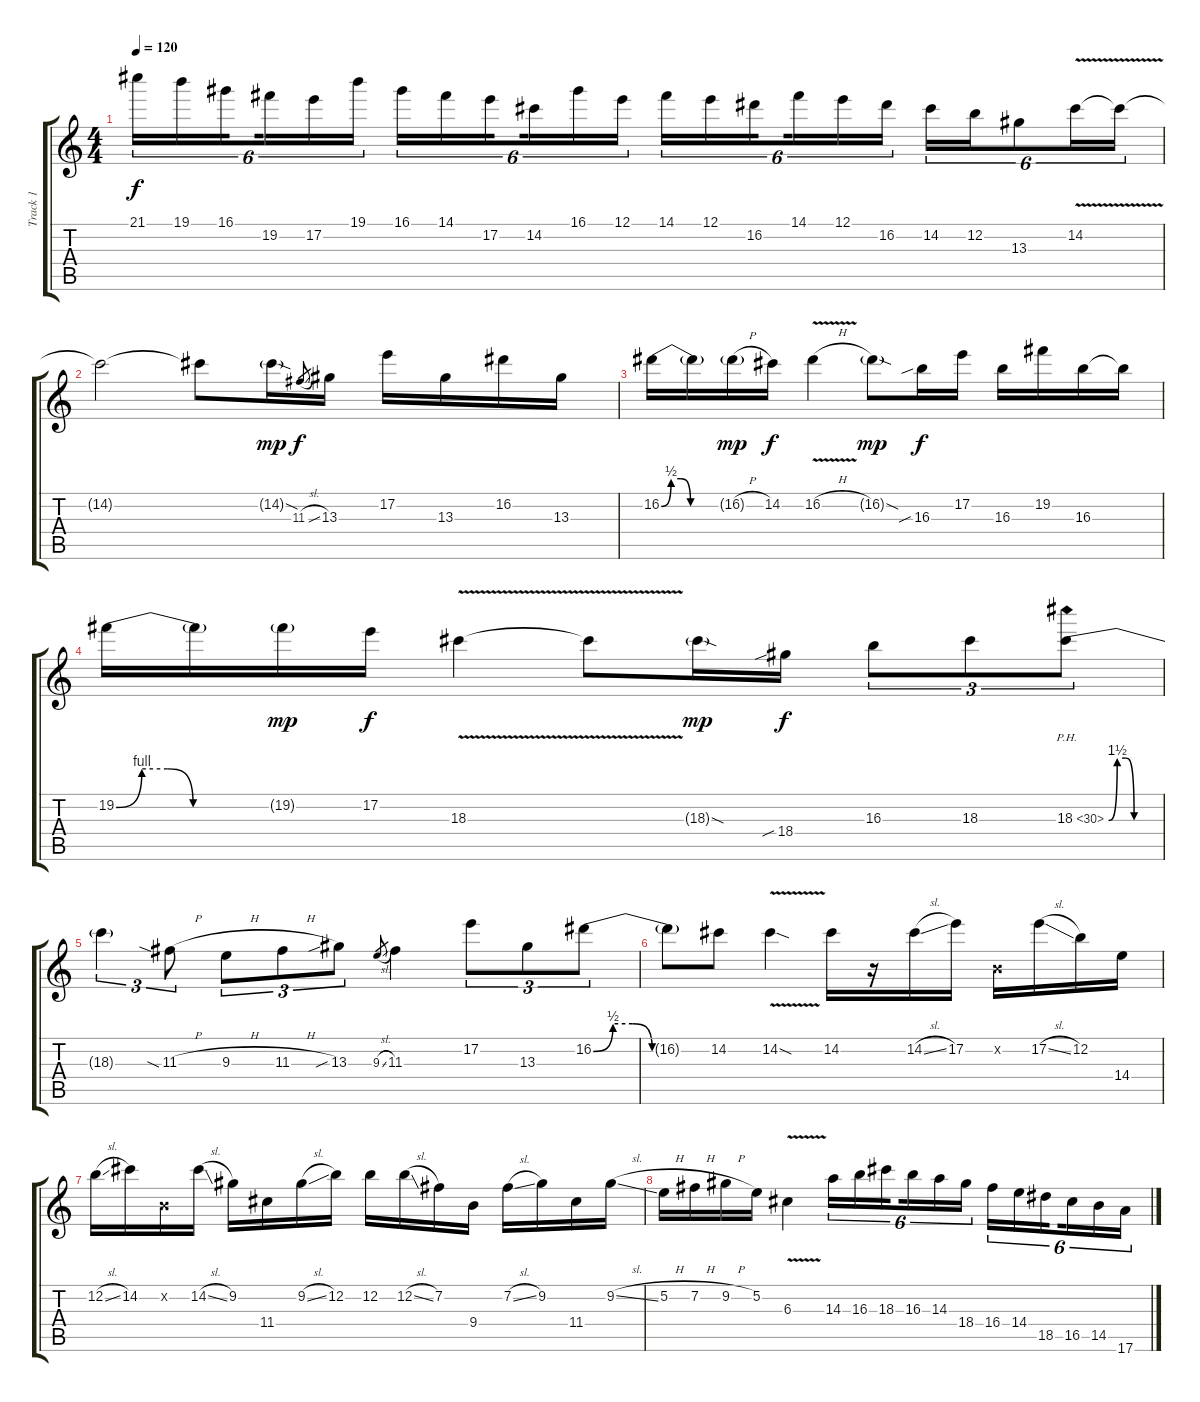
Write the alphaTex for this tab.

\track ("Track 1" "Track 1") {instrument distortionguitar}
\staff {score tabs}
\tuning (E4 B3 G3 D3 A2 E2) {hide}
\ts (4 4)
\tempo 120
\clef g2
\ks c
21.1.16{tu (6 4) dy f} 19.1.16{tu (6 4)} 16.1.16{tu (6 4) beam splitsecondary} 19.2.16{tu (6 4)} 17.2.16{tu (6 4)} 19.1.16{tu (6 4)} 16.1.16{tu (6 4)} 14.1.16{tu (6 4)} 17.2.16{tu (6 4) beam splitsecondary} 14.2.16{tu (6 4)} 16.1.16{tu (6 4)} 12.1.16{tu (6 4)} 14.1.16{tu (6 4)} 12.1.16{tu (6 4)} 16.2.16{tu (6 4) beam splitsecondary} 14.1.16{tu (6 4)} 12.1.16{tu (6 4)} 16.2.16{tu (6 4)} 14.2.16{tu (6 4)} 12.2.16{tu (6 4)} 13.3.8{tu (6 4)} 14.2{v}.16{tu (6 4)} 14.2{t}.16{tu (6 4)} |
14.2{t}.2 14.2{t}.8 14.2{sod g}.16{dy mp} 11.3{sl}.8{gr dy f} 13.3.16 17.2.16 13.3.16 16.2.16 13.3.16 |
16.2{be (custom 0 0 10 2 20 2 30 0 60 0)}.16 16.2{t}.16 16.2{h g}.16{dy mp} 14.2.16{dy f} 16.2{v h}.4 16.2{sod g}.8{dy mp} 16.3{sib}.16{dy f} 17.2.16 16.3.16 19.2.16 16.3.16 16.3{t}.16 |
19.2{be (custom 0 0 10 4 20 4 30 0 60 0)}.16 19.2{t}.16 19.2{g}.16{dy mp} 17.2.16{dy f} 18.3{v}.4 18.3{t}.8 18.3{sod g}.16{dy mp} 18.4{sib}.16{dy f} 16.3.8{tu (3 2)} 18.3.8{tu (3 2)} 18.3{be (custom 0 0 10 6 20 6 30 0 60 0) ph 12}.8{tu (3 2)} |
18.3{t}.4{tu (3 2)} 11.3{sia h}.8{tu (3 2)} 9.3{h}.8{tu (3 2)} 11.3{h}.8{tu (3 2)} 13.3{sib}.8{tu (3 2)} 9.3{sl}.8{gr} 11.3.4 17.2.8{tu (3 2)} 13.3.8{tu (3 2)} 16.2{be (custom 0 0 10 2 20 2 30 0 60 0)}.8{tu (3 2)} |
16.2{t}.8 14.2.8 14.2{v sod}.4 14.2.16 r.16 14.2{sl}.16 17.2.16 0.2{x}.16 17.2{sl}.16 12.2.16 14.4.16 |
12.2{sl}.16 14.2.16 0.2{x}.16 14.2{sl}.16 9.2.16 11.4.16 9.2{sl}.16 12.2.16 12.2.16 12.2{sl}.16 7.2.16 9.4.16 7.2{sl}.16 9.2.16 11.4.16 9.2{sl}.16 |
5.2{h}.16 7.2{h}.16 9.2{h}.16 5.2.16 6.3{v}.4 14.3.16{tu (6 4)} 16.3.16{tu (6 4)} 18.3.16{tu (6 4) beam splitsecondary} 16.3.16{tu (6 4)} 14.3.16{tu (6 4)} 18.4.16{tu (6 4)} 16.4.16{tu (6 4)} 14.4.16{tu (6 4)} 18.5.16{tu (6 4) beam splitsecondary} 16.5.16{tu (6 4)} 14.5.16{tu (6 4)} 17.6.16{tu (6 4)}
